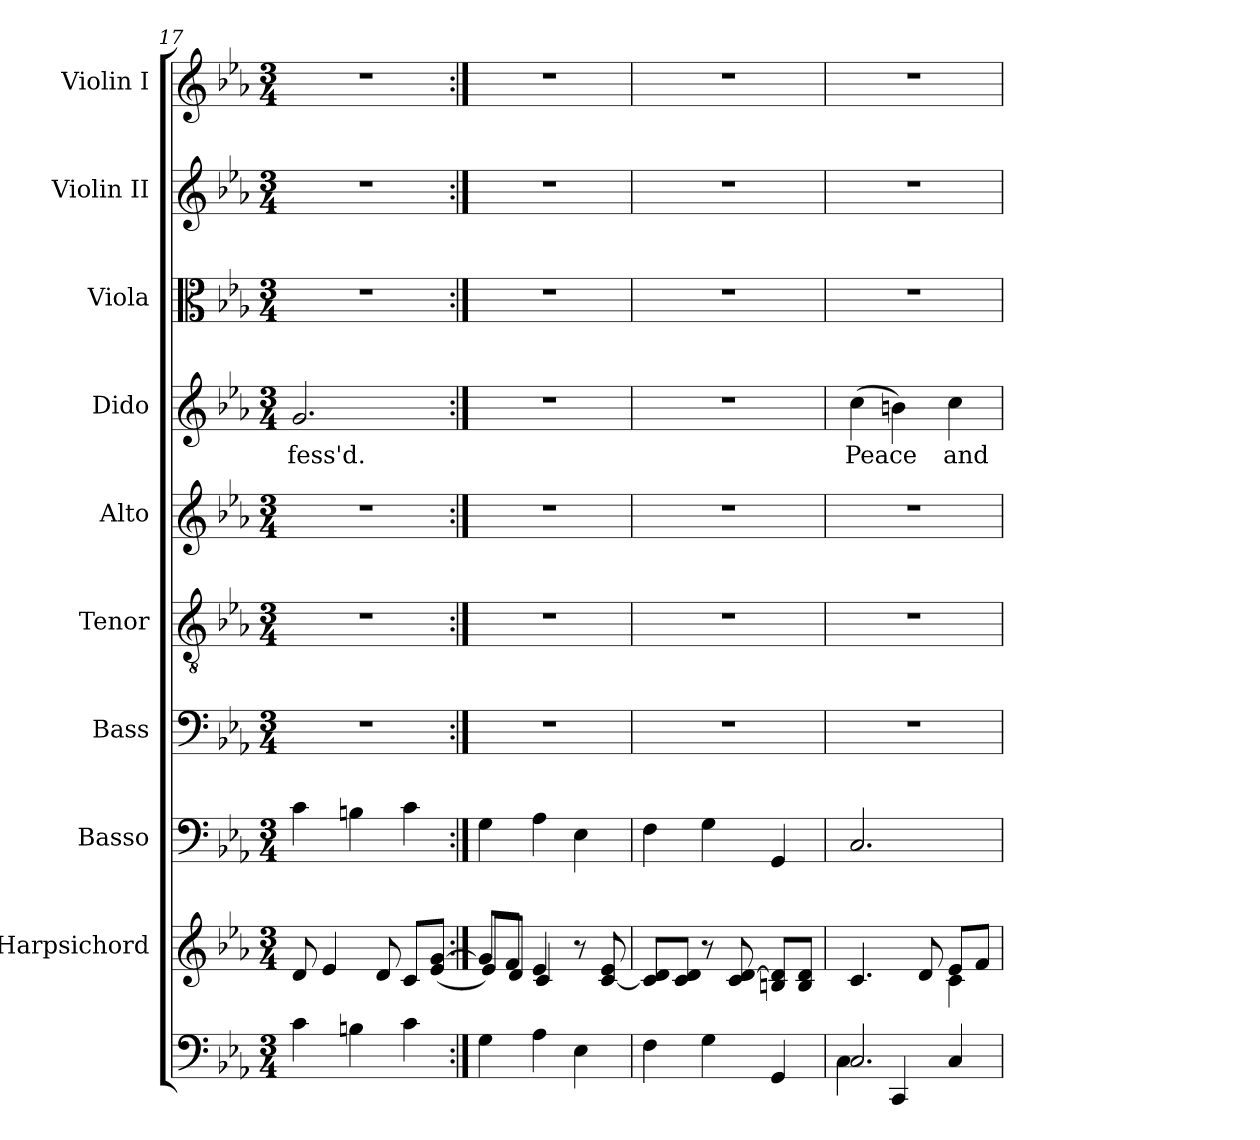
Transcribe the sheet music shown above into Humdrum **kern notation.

**kern	**kern	**kern	**kern	**kern	**kern	**kern	**text	**kern	**kern	**kern
*part10	*part9	*part8	*part7	*part6	*part5	*part4	*part4	*part3	*part2	*part1
*staff10	*staff9	*staff8	*staff7	*staff6	*staff5	*staff4	*staff4	*staff3	*staff2	*staff1
*	*I"Harpsichord	*I"Basso	*I"Bass	*I"Tenor	*I"Alto	*I"Dido	*	*I"Viola	*I"Violin II	*I"Violin I
*	*	*	*I'B.	*I'T.	*I'A.	*	*	*I'Viola	*I'Vln. II	*I'Vln. I
*clefF4	*clefG2	*clefF4	*clefF4	*clefGv2	*clefG2	*clefG2	*	*clefC3	*clefG2	*clefG2
*	*	*	*	*ITrd7c12	*	*	*	*	*	*
*k[b-e-a-]	*k[b-e-a-]	*k[b-e-a-]	*k[b-e-a-]	*k[b-e-a-]	*k[b-e-a-]	*k[b-e-a-]	*	*k[b-e-a-]	*k[b-e-a-]	*k[b-e-a-]
*E-:	*E-:	*E-:	*E-:	*E-:	*E-:	*E-:	*	*E-:	*E-:	*E-:
*M3/4	*M3/4	*M3/4	*M3/4	*M3/4	*M3/4	*M3/4	*	*M3/4	*M3/4	*M3/4
=17	=17	=17	=17	=17	=17	=17	=17	=17	=17	=17
!	!	!	!LO:N:vis=1	!LO:N:vis=1	!LO:N:vis=1	!	!	!	!	!
!	!	!	!	!	!	!	!LO:LY:b:color=#000000	!LO:N:vis=1	!LO:N:vis=1	!LO:N:vis=1
4ci\	8di/	4ci\	2.r	2.r	2.r	2.gi/	-fess'd.	2.r	2.r	2.r
.	4e-i/	.	.	.	.	.	.	.	.	.
4Bni\	.	4Bni\	.	.	.	.	.	.	.	.
.	8di/	.	.	.	.	.	.	.	.	.
4ci\	8ci/L	4ci\	.	.	.	.	.	.	.	.
.	(8e-i/ [8giJ	.	.	.	.	.	.	.	.	.
!!LO:PB:g=z
=18:|!	=18:|!	=18:|!	=18:|!	=18:|!	=18:|!	=18:|!	=18:|!	=18:|!	=18:|!	=18:|!
*	*^	*	*	*	*	*	*	*	*	*
!	!	!	!	!LO:N:vis=1	!LO:N:vis=1	!LO:N:vis=1	!LO:N:vis=1	!	!LO:N:vis=1	!LO:N:vis=1	!LO:N:vis=1
4Gi\	8gi/L])	8e-i/L	4Gi\	2.r	2.r	2.r	2.r	.	2.r	2.r	2.r
.	8fi/J	8di/J	.	.	.	.	.	.	.	.	.
4A-i\	4e-i/	4ci/	4A-i\	.	.	.	.	.	.	.	.
4E-i\	8r	8ryy	4E-i\	.	.	.	.	.	.	.	.
.	[8ci/ 8e-i	8ryy	.	.	.	.	.	.	.	.	.
=19	=19	=19	=19	=19	=19	=19	=19	=19	=19	=19	=19
!	!	!	!	!LO:N:vis=1	!LO:N:vis=1	!LO:N:vis=1	!LO:N:vis=1	!	!LO:N:vis=1	!LO:N:vis=1	!LO:N:vis=1
4Fi\	8ci/] 8diL	4ryy	4Fi\	2.r	2.r	2.r	2.r	.	2.r	2.r	2.r
.	8ci/ 8diJ	.	.	.	.	.	.	.	.	.	.
4Gi\	8r	8ryy	4Gi\	.	.	.	.	.	.	.	.
.	8ci/ [8di	8ryy	.	.	.	.	.	.	.	.	.
4GGi/	8Bni/ 8di]L	4ryy	4GGi/	.	.	.	.	.	.	.	.
.	8Bi/ 8diJ	.	.	.	.	.	.	.	.	.	.
=20	=20	=20	=20	=20	=20	=20	=20	=20	=20	=20	=20
*^	*	*	*	*	*	*	*	*	*	*	*
!	!	!	!	!	!LO:N:vis=1	!LO:N:vis=1	!LO:N:vis=1	!	!	!	!	!
!	!	!	!	!	!	!	!	!	!LO:LY:b:color=#000000	!LO:N:vis=1	!LO:N:vis=1	!LO:N:vis=1
2.Ci/	4Ci\	4.ci/	4.ryy	2.Ci/	2.r	2.r	2.r	(4cci\	Peace	2.r	2.r	2.r
.	4CCi/	.	.	.	.	.	.	4bni\)	.	.	.	.
.	.	8di/	8ryy	.	.	.	.	.	.	.	.	.
!	!	!	!	!	!	!	!	!	!LO:LY:b:color=#000000	!	!	!
.	4Ci/	8e-i/L	4ci\	.	.	.	.	4cci\	and	.	.	.
.	.	8fi/J	.	.	.	.	.	.	.	.	.	.
*v	*v	*	*	*	*	*	*	*	*	*	*	*
*	*v	*v	*	*	*	*	*	*	*	*	*
=	=	=	=	=	=	=	=	=	=	=
*-	*-	*-	*-	*-	*-	*-	*-	*-	*-	*-
